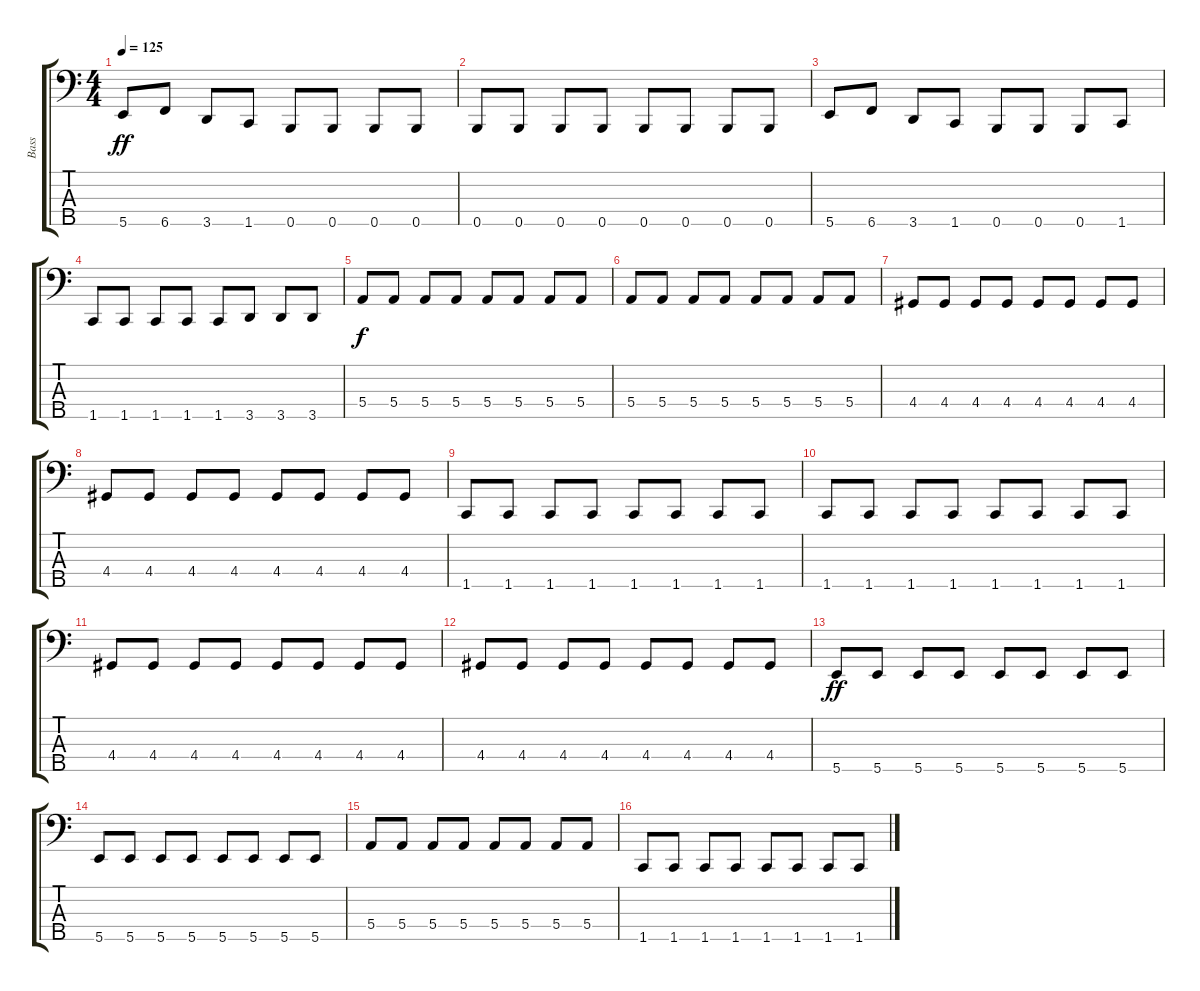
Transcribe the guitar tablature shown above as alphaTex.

\track ("Bass" "Bass") {instrument electricbassfinger}
\staff {score tabs}
\tuning (G2 D2 A1 E1 B0) {hide}
\ts (4 4)
\tempo 125
\clef f4
\ks c
5.5.8{dy ff} 6.5.8 3.5.8 1.5.8 0.5.8 0.5.8 0.5.8 0.5.8 |
0.5.8 0.5.8 0.5.8 0.5.8 0.5.8 0.5.8 0.5.8 0.5.8 |
5.5.8 6.5.8 3.5.8 1.5.8 0.5.8 0.5.8 0.5.8 1.5.8 |
1.5.8 1.5.8 1.5.8 1.5.8 1.5.8 3.5.8 3.5.8 3.5.8 |
5.4.8{dy f} 5.4.8 5.4.8 5.4.8 5.4.8 5.4.8 5.4.8 5.4.8 |
5.4.8 5.4.8 5.4.8 5.4.8 5.4.8 5.4.8 5.4.8 5.4.8 |
4.4.8 4.4.8 4.4.8 4.4.8 4.4.8 4.4.8 4.4.8 4.4.8 |
4.4.8 4.4.8 4.4.8 4.4.8 4.4.8 4.4.8 4.4.8 4.4.8 |
1.5.8 1.5.8 1.5.8 1.5.8 1.5.8 1.5.8 1.5.8 1.5.8 |
1.5.8 1.5.8 1.5.8 1.5.8 1.5.8 1.5.8 1.5.8 1.5.8 |
4.4.8 4.4.8 4.4.8 4.4.8 4.4.8 4.4.8 4.4.8 4.4.8 |
4.4.8 4.4.8 4.4.8 4.4.8 4.4.8 4.4.8 4.4.8 4.4.8 |
5.5.8{dy ff} 5.5.8 5.5.8 5.5.8 5.5.8 5.5.8 5.5.8 5.5.8 |
5.5.8 5.5.8 5.5.8 5.5.8 5.5.8 5.5.8 5.5.8 5.5.8 |
5.4.8 5.4.8 5.4.8 5.4.8 5.4.8 5.4.8 5.4.8 5.4.8 |
1.5.8 1.5.8 1.5.8 1.5.8 1.5.8 1.5.8 1.5.8 1.5.8
